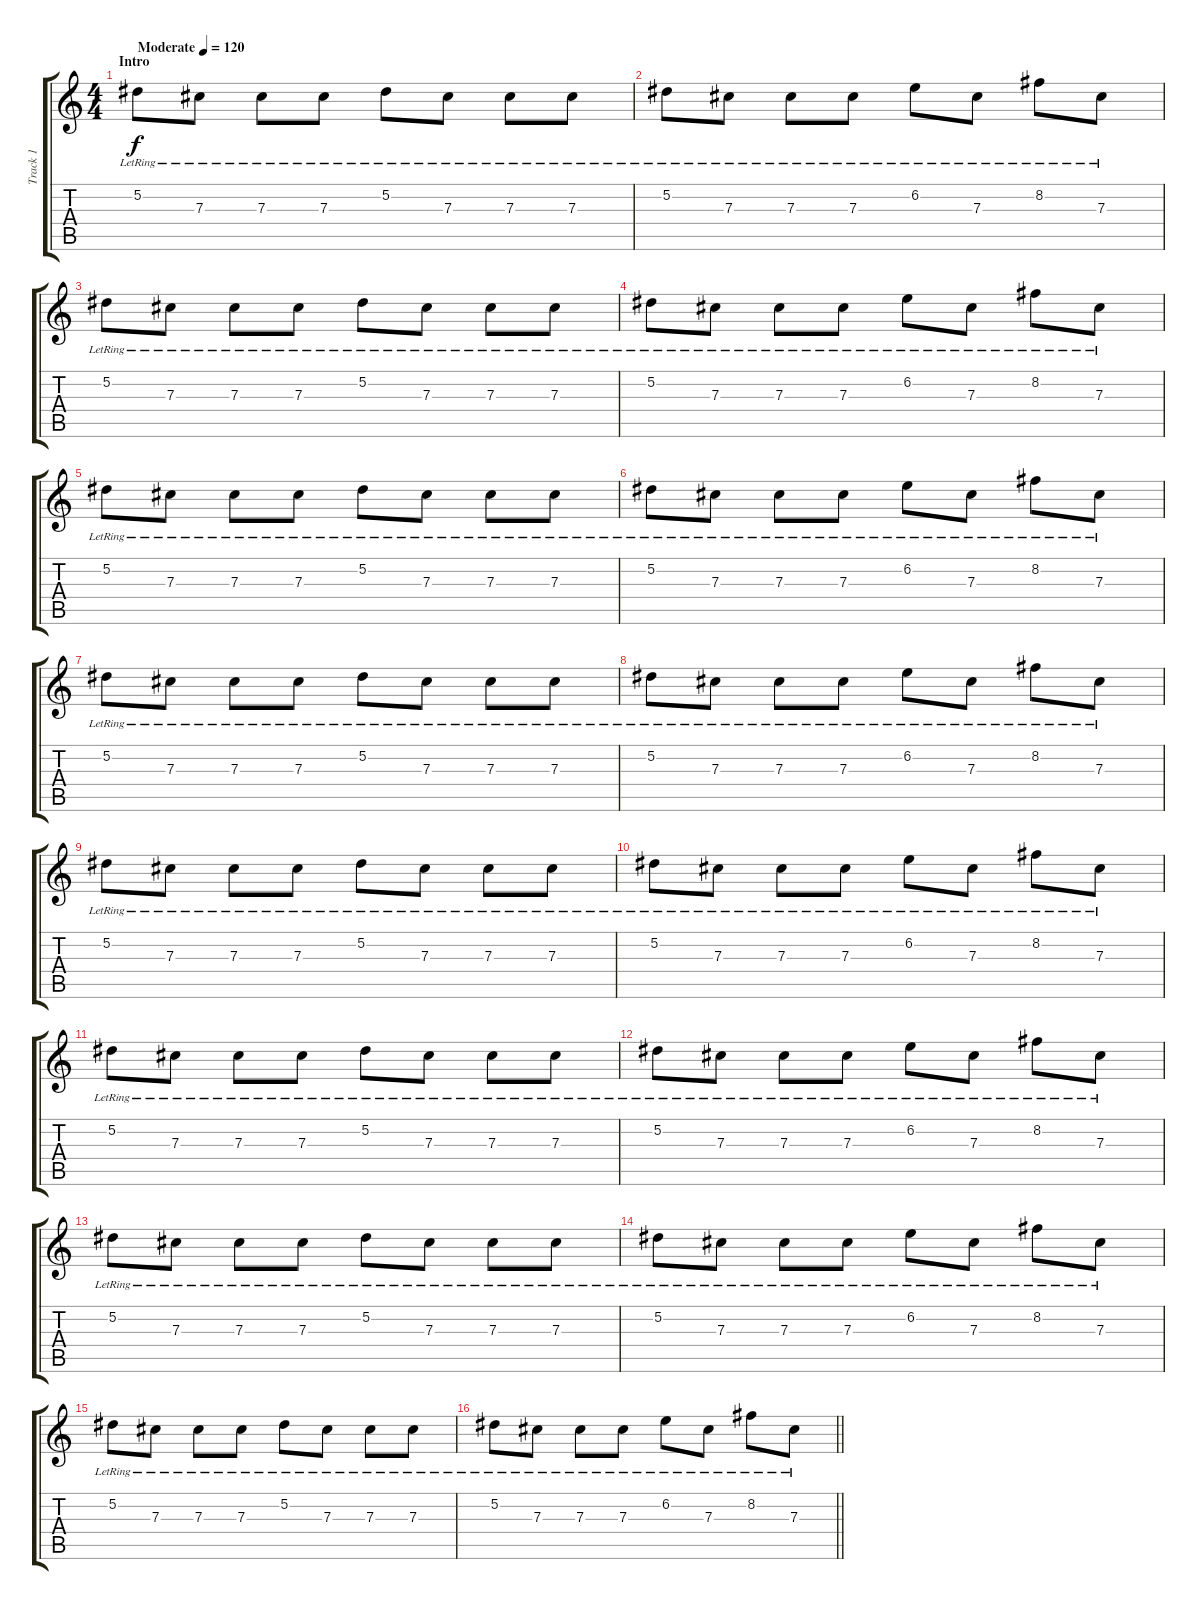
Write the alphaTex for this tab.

\track ("Track 1" "Track 1") {instrument distortionguitar}
\staff {score tabs}
\tuning (Eb4 Bb3 Gb3 Db3 Ab2 Db2) {hide}
\ts (4 4)
\section ("" "Intro")
\tempo (120 "Moderate")
\clef g2
\ks c
5.2{lr}.8{dy f instrument distortionguitar} 7.3{lr}.8 7.3{lr}.8 7.3{lr}.8 5.2{lr}.8 7.3{lr}.8 7.3{lr}.8 7.3{lr}.8 |
5.2{lr}.8 7.3{lr}.8 7.3{lr}.8 7.3{lr}.8 6.2{lr}.8 7.3{lr}.8 8.2{lr}.8 7.3{lr}.8 |
5.2{lr}.8 7.3{lr}.8 7.3{lr}.8 7.3{lr}.8 5.2{lr}.8 7.3{lr}.8 7.3{lr}.8 7.3{lr}.8 |
5.2{lr}.8 7.3{lr}.8 7.3{lr}.8 7.3{lr}.8 6.2{lr}.8 7.3{lr}.8 8.2{lr}.8 7.3{lr}.8 |
5.2{lr}.8 7.3{lr}.8 7.3{lr}.8 7.3{lr}.8 5.2{lr}.8 7.3{lr}.8 7.3{lr}.8 7.3{lr}.8 |
5.2{lr}.8 7.3{lr}.8 7.3{lr}.8 7.3{lr}.8 6.2{lr}.8 7.3{lr}.8 8.2{lr}.8 7.3{lr}.8 |
5.2{lr}.8 7.3{lr}.8 7.3{lr}.8 7.3{lr}.8 5.2{lr}.8 7.3{lr}.8 7.3{lr}.8 7.3{lr}.8 |
5.2{lr}.8 7.3{lr}.8 7.3{lr}.8 7.3{lr}.8 6.2{lr}.8 7.3{lr}.8 8.2{lr}.8 7.3{lr}.8 |
5.2{lr}.8 7.3{lr}.8 7.3{lr}.8 7.3{lr}.8 5.2{lr}.8 7.3{lr}.8 7.3{lr}.8 7.3{lr}.8 |
5.2{lr}.8 7.3{lr}.8 7.3{lr}.8 7.3{lr}.8 6.2{lr}.8 7.3{lr}.8 8.2{lr}.8 7.3{lr}.8 |
5.2{lr}.8 7.3{lr}.8 7.3{lr}.8 7.3{lr}.8 5.2{lr}.8 7.3{lr}.8 7.3{lr}.8 7.3{lr}.8 |
5.2{lr}.8 7.3{lr}.8 7.3{lr}.8 7.3{lr}.8 6.2{lr}.8 7.3{lr}.8 8.2{lr}.8 7.3{lr}.8 |
5.2{lr}.8 7.3{lr}.8 7.3{lr}.8 7.3{lr}.8 5.2{lr}.8 7.3{lr}.8 7.3{lr}.8 7.3{lr}.8 |
5.2{lr}.8 7.3{lr}.8 7.3{lr}.8 7.3{lr}.8 6.2{lr}.8 7.3{lr}.8 8.2{lr}.8 7.3{lr}.8 |
5.2{lr}.8 7.3{lr}.8 7.3{lr}.8 7.3{lr}.8 5.2{lr}.8 7.3{lr}.8 7.3{lr}.8 7.3{lr}.8 |
\barLineRight lightlight
5.2{lr}.8 7.3{lr}.8 7.3{lr}.8 7.3{lr}.8 6.2{lr}.8 7.3{lr}.8 8.2{lr}.8 7.3{lr}.8
